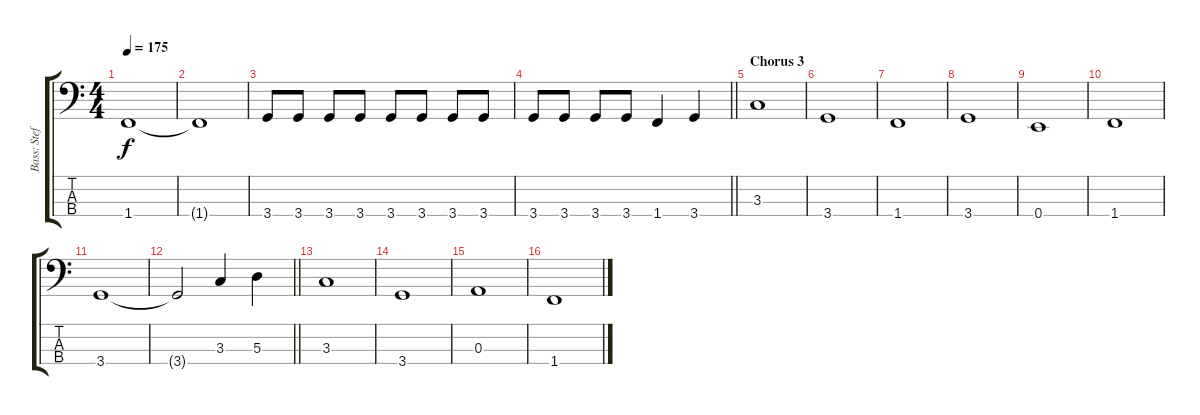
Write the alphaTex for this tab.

\track ("Bass: Stefan Gimpl" "Bass: Stef") {instrument electricbassfinger}
\staff {score tabs}
\tuning (G2 D2 A1 E1) {hide}
\ts (4 4)
\tempo 175
\clef f4
\ks aminor
1.4.1{dy f} |
1.4{t}.1 |
3.4.8 3.4.8 3.4.8 3.4.8 3.4.8 3.4.8 3.4.8 3.4.8 |
\barLineRight lightlight
3.4.8 3.4.8 3.4.8 3.4.8 1.4.4 3.4.4 |
\section ("" "Chorus 3")
3.3.1 |
3.4.1 |
1.4.1 |
3.4.1 |
0.4.1 |
1.4.1 |
3.4.1 |
\barLineRight lightlight
3.4{t}.2 3.3.4 5.3.4 |
3.3.1 |
3.4.1 |
0.3.1 |
1.4.1
